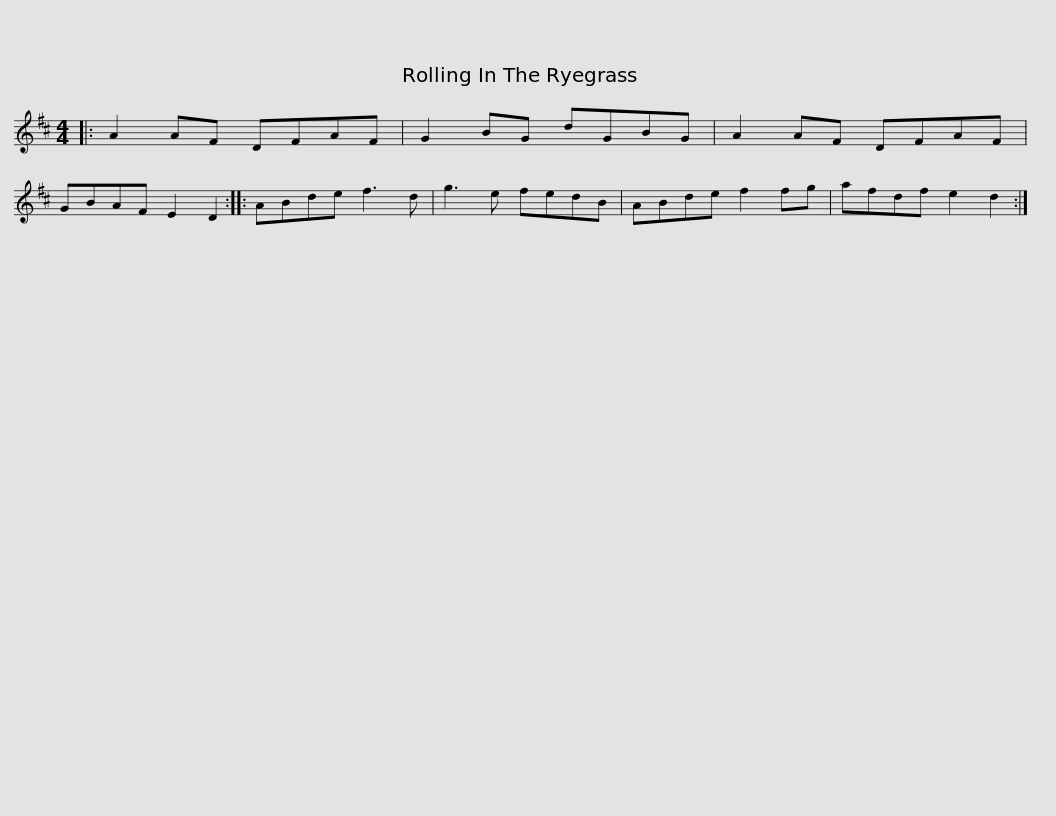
X:1
L:1/8
M:4/4
I:linebreak $
K:D
V:1 treble
V:1
|: A2 AF DFAF | G2 BG dGBG | A2 AF DFAF | GBAF E2 D2 :: ABde f3 d | %5
 g3 e fedB |$ ABde f2 fg | afdf e2 d2 :| %8
